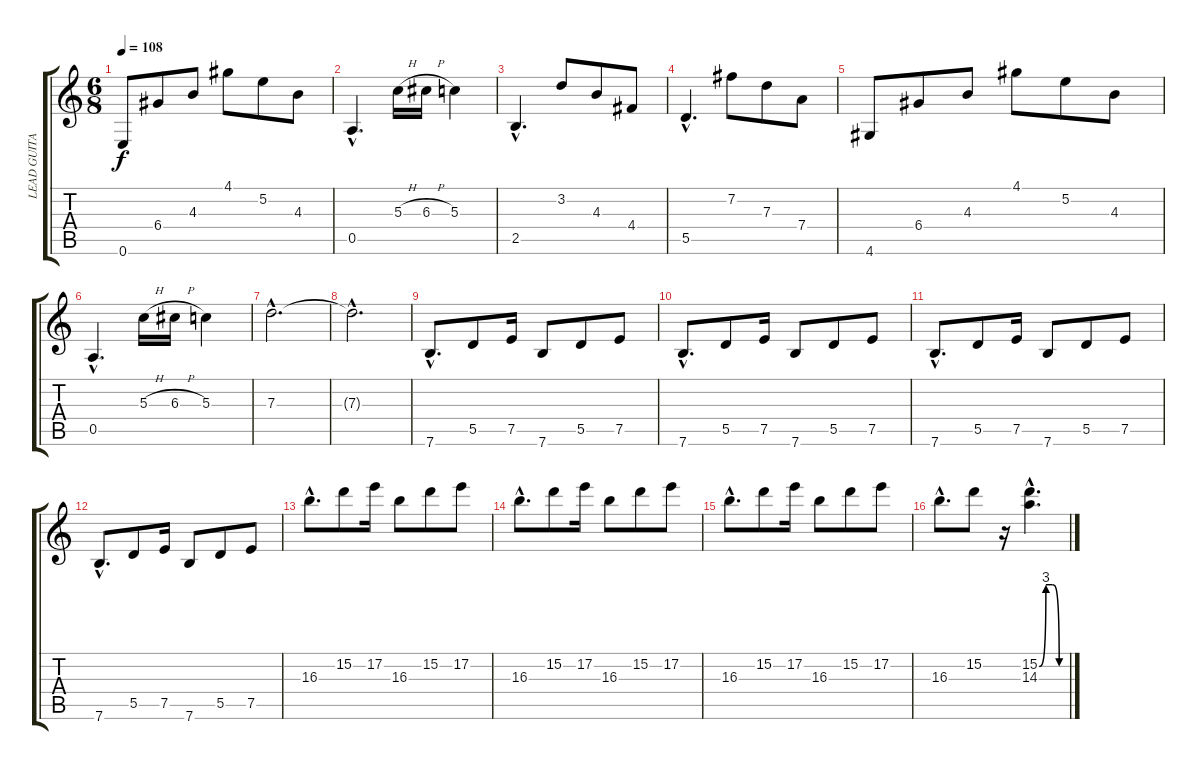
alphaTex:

\track ("LEAD GUITAR" "LEAD GUITA") {instrument distortionguitar}
\staff {score tabs}
\tuning (E4 B3 G3 D3 A2 E2) {hide}
\ts (6 8)
\tempo 108
\clef g2
\ks c
0.6.8{dy f} 6.4.8 4.3.8 4.1.8 5.2.8 4.3.8 |
0.5{hac}.4{d} 5.3{h}.16 6.3{h}.16 5.3.4 |
2.5{hac}.4{d} 3.2.8 4.3.8 4.4.8 |
5.5{hac}.4{d} 7.2.8 7.3.8 7.4.8 |
4.6.8 6.4.8 4.3.8 4.1.8 5.2.8 4.3.8 |
0.5{hac}.4{d} 5.3{h}.16 6.3{h}.16 5.3.4 |
7.3{hac}.2{d} |
7.3{hac t}.2{d} |
7.6{hac}.8{d} 5.5.8 7.5.16 7.6.8 5.5.8 7.5.8 |
7.6{hac}.8{d} 5.5.8 7.5.16 7.6.8 5.5.8 7.5.8 |
7.6{hac}.8{d} 5.5.8 7.5.16 7.6.8 5.5.8 7.5.8 |
7.6{hac}.8{d} 5.5.8 7.5.16 7.6.8 5.5.8 7.5.8 |
16.3{hac}.8{d} 15.2.8 17.2.16 16.3.8 15.2.8 17.2.8 |
16.3{hac}.8{d} 15.2.8 17.2.16 16.3.8 15.2.8 17.2.8 |
16.3{hac}.8{d} 15.2.8 17.2.16 16.3.8 15.2.8 17.2.8 |
16.3{hac}.8{d} 15.2.8 r.16 (15.2{be (custom 0 0 15 12 30 12 45 0 60 0) hac} 14.3{hac}).4{d}
